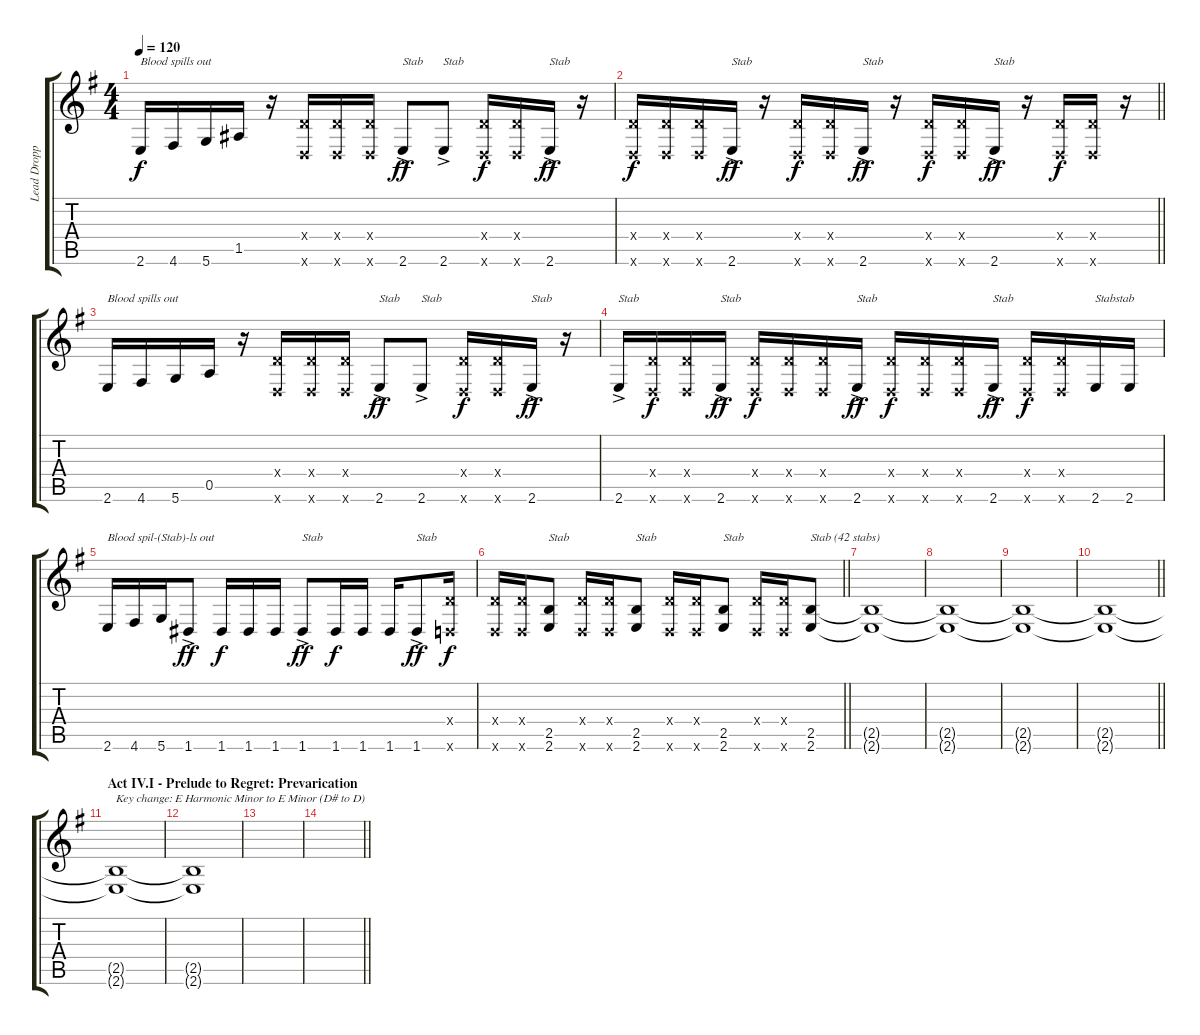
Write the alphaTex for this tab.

\track ("Lead Dropped D " "Lead Dropp") {instrument distortionguitar}
\staff {score tabs}
\tuning (E4 B3 G3 D3 A2 D2) {hide}
\ts (4 4)
\tempo 120
\clef g2
\ks eminor
2.6.16{txt "Blood spills out" dy f} 4.6.16 5.6.16 1.5.16 r.16 (0.4{x} 0.6{x}).16 (0.4{x} 0.6{x}).16 (0.4{x} 0.6{x}).16 2.6{ac}.8{txt "Stab" dy ff} 2.6{ac}.8{txt "Stab"} (0.4{x} 0.6{x}).16{dy f} (0.4{x} 0.6{x}).16 2.6{ac}.16{txt "Stab" dy ff} r.16 |
\barLineRight lightlight
(0.4{x} 0.6{x}).16{dy f} (0.4{x} 0.6{x}).16 (0.4{x} 0.6{x}).16 2.6{ac}.16{txt "Stab" dy ff} r.16 (0.4{x} 0.6{x}).16{dy f} (0.4{x} 0.6{x}).16 2.6{ac}.16{txt "Stab" dy ff} r.16 (0.4{x} 0.6{x}).16{dy f} (0.4{x} 0.6{x}).16 2.6{ac}.16{txt "Stab" dy ff} r.16 (0.4{x} 0.6{x}).16{dy f} (0.4{x} 0.6{x}).16 r.16 |
2.6.16{txt "Blood spills out"} 4.6.16 5.6.16 0.5.16 r.16 (0.4{x} 0.6{x}).16 (0.4{x} 0.6{x}).16 (0.4{x} 0.6{x}).16 2.6{ac}.8{txt "Stab" dy ff} 2.6{ac}.8{txt "Stab"} (0.4{x} 0.6{x}).16{dy f} (0.4{x} 0.6{x}).16 2.6{ac}.16{txt "Stab" dy ff} r.16 |
2.6{ac}.16{txt "Stab"} (0.4{x} 0.6{x}).16{dy f} (0.4{x} 0.6{x}).16 2.6{ac}.16{txt "Stab" dy ff} (0.4{x} 0.6{x}).16{dy f} (0.4{x} 0.6{x}).16 (0.4{x} 0.6{x}).16 2.6{ac}.16{txt "Stab" dy ff} (0.4{x} 0.6{x}).16{dy f} (0.4{x} 0.6{x}).16 (0.4{x} 0.6{x}).16 2.6{ac}.16{txt "Stab" dy ff} (0.4{x} 0.6{x}).16{dy f} (0.4{x} 0.6{x}).16 2.6.16{txt "Stabstab"} 2.6.16 |
2.6.16{txt "Blood spil-(Stab)-ls out"} 4.6.16 5.6.16 1.6{ac}.8{dy ff} 1.6.16{dy f} 1.6.16 1.6.16 1.6{ac}.8{txt "Stab" dy ff} 1.6.16{dy f} 1.6.16 1.6.16 1.6{ac}.8{txt "Stab" dy ff} (0.4{x} 0.6{x}).16{dy f} |
\barLineRight lightlight
(0.4{x} 0.6{x}).16 (0.4{x} 0.6{x}).16 (2.5 2.6).8{txt "Stab"} (0.4{x} 0.6{x}).16 (0.4{x} 0.6{x}).16 (2.5 2.6).8{txt "Stab"} (0.4{x} 0.6{x}).16 (0.4{x} 0.6{x}).16 (2.5 2.6).8{txt "Stab"} (0.4{x} 0.6{x}).16 (0.4{x} 0.6{x}).16 (2.5 2.6).8{txt "Stab (42 stabs)"} |
\section ("" "")
(2.5{t} 2.6{t}).1 |
(2.5{t} 2.6{t}).1 |
(2.5{t} 2.6{t}).1{volume 0} |
\barLineRight lightlight
(2.5{t} 2.6{t}).1 |
\section ("" "Act IV.I - Prelude to Regret: Prevarication")
(2.5{t} 2.6{t}).1{txt "Key change: E Harmonic Minor to E Minor (D# to D)"} |
(2.5{t} 2.6{t}).1 |
|
\barLineRight lightlight
